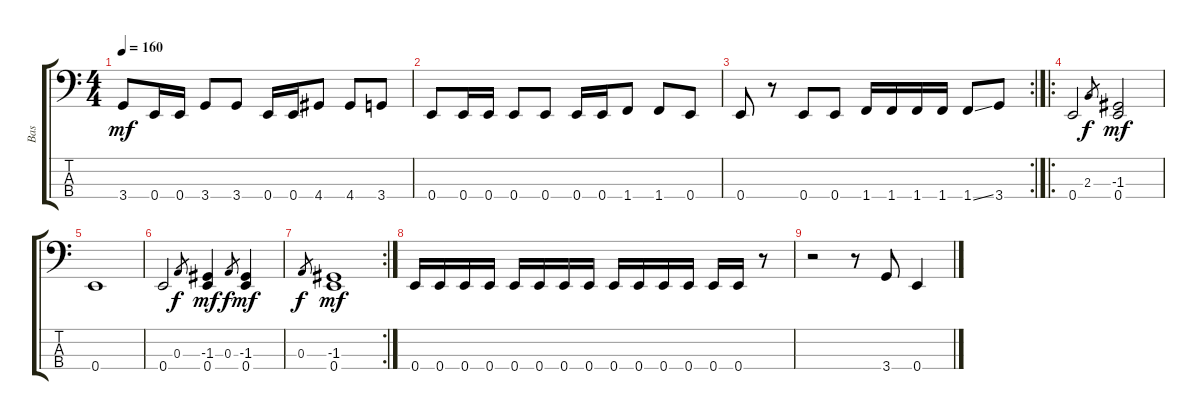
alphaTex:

\track ("Bas" "Bas") {instrument electricbassfinger}
\staff {score tabs}
\tuning (G2 D2 A1 E1) {hide}
\ts (4 4)
\tempo 160
\clef f4
\ks c
3.4.8{dy mf} 0.4.16 0.4.16 3.4.8 3.4.8 0.4.16 0.4.16 4.4.8 4.4.8 3.4.8 |
0.4.8 0.4.16 0.4.16 0.4.8 0.4.8 0.4.16 0.4.16 1.4.8 1.4.8 0.4.8 |
\rc 2
0.4.8 r.8 0.4.8 0.4.8 1.4.16 1.4.16 1.4.16 1.4.16 1.4{ss}.8 3.4.8 |
\ro
0.4.2 2.3.8{gr dy f} (-1.3 0.4).2{dy mf} |
0.4.1 |
0.4.2 0.3.8{gr dy f} (-1.3 0.4).4{dy mf} 0.3.8{gr dy f} (-1.3 0.4).4{dy mf} |
\rc 2
0.3.8{gr dy f} (-1.3 0.4).1{dy mf} |
0.4.16 0.4.16 0.4.16 0.4.16 0.4.16 0.4.16 0.4.16 0.4.16 0.4.16 0.4.16 0.4.16 0.4.16 0.4.16 0.4.16 r.8 |
r.2 r.8 3.4.8 0.4.4
